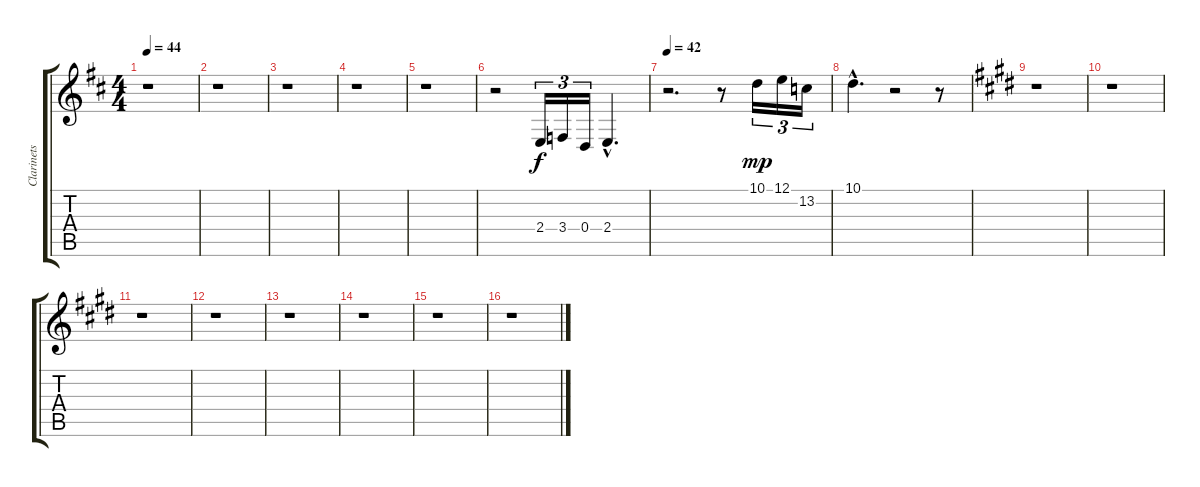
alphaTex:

\track ("Clarinets" "Clarinets") {instrument clarinet}
\staff {score tabs}
\tuning (E4 B3 G3 D3 A2 E2) {hide}
\ts (4 4)
\tempo 44
\clef g2
\ks d
r.1{dy p} |
r.1 |
r.1 |
r.1 |
r.1 |
r.2 2.4.16{tu (3 2) dy f} 3.4.16{tu (3 2)} 0.4.16{tu (3 2)} 2.4{hac}.4{d} |
\tempo 42
r.2{d} r.8 10.1.16{tu (3 2) dy mp} 12.1.16{tu (3 2)} 13.2.16{tu (3 2)} |
10.1{hac}.4{d} r.2 r.8 |
\ks e
r.1 |
r.1 |
r.1 |
r.1 |
r.1 |
r.1 |
r.1 |
r.1
